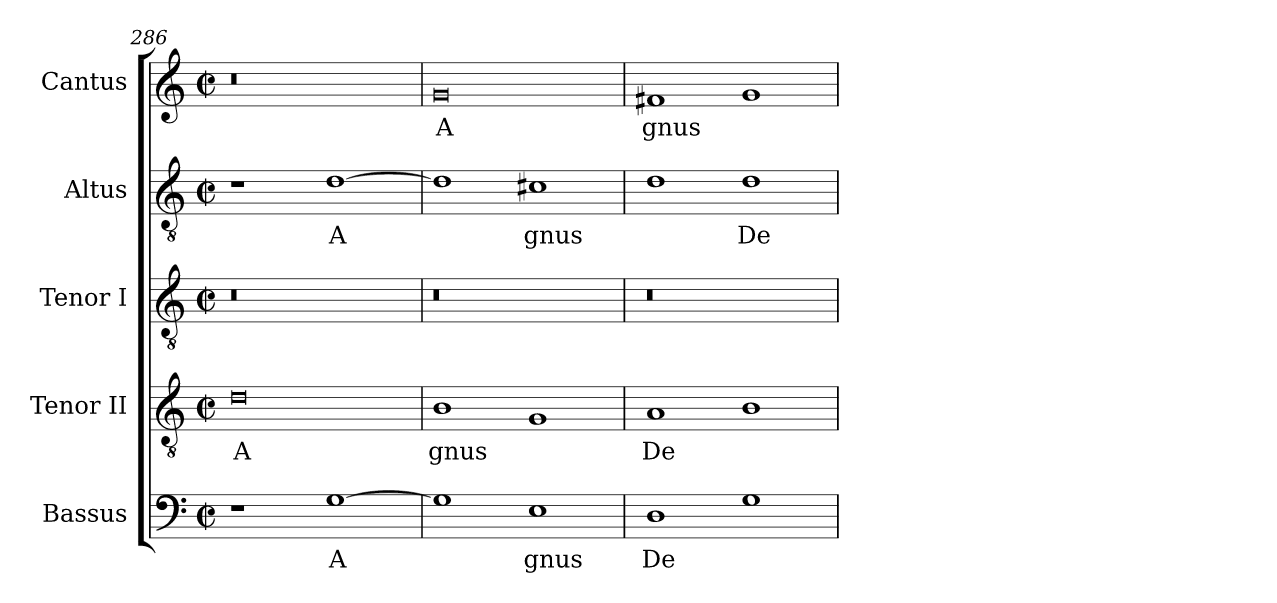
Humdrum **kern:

**kern	**text	**kern	**text	**kern	**kern	**text	**kern	**text
*part5	*part5	*part4	*part4	*part3	*part2	*part2	*part1	*part1
*staff5	*staff5	*staff4	*staff4	*staff3	*staff2	*staff2	*staff1	*staff1
*I"Bassus	*	*I"Tenor II	*	*I"Tenor I	*I"Altus	*	*I"Cantus	*
*I'B	*	*I'T II	*	*I'T I	*I'A	*	*I'C	*
!!LO:LB:g=z
*clefF4	*	*clefGv2	*	*clefGv2	*clefGv2	*	*clefG2	*
*k[]	*	*k[]	*	*k[]	*k[]	*	*k[]	*
*C:	*	*C:	*	*C:	*C:	*	*C:	*
*M2/2	*	*M2/2	*	*M2/2	*M2/2	*	*M2/2	*
*met(c|)	*	*met(c|)	*	*met(c|)	*met(c|)	*	*met(c|)	*
=286	=286	=286	=286	=286	=286	=286	=286	=286
!	!	!	!LO:LY:b:cj	!	!	!	!	!
1r	.	0d	A	0r	1r	.	0r	.
!	!LO:LY:b:cj	!	!	!	!	!LO:LY:b:cj	!	!
[>1G	A	.	.	.	[>1d	A	.	.
=287	=287	=287	=287	=287	=287	=287	=287	=287
!	!LO:LY:b:cj	!	!LO:LY:b:cj	!	!	!LO:LY:b:cj	!	!LO:LY:b:cj
1G]	.	1B	gnus	0r	1d]	.	0g	A
!	!LO:LY:b:cj	!	!LO:LY:b:cj	!	!	!LO:LY:b:cj	!	!
1E	gnus	1G	.	.	1c#X	gnus	.	.
=288	=288	=288	=288	=288	=288	=288	=288	=288
!	!LO:LY:b:cj	!	!LO:LY:b:cj	!	!	!LO:LY:b:cj	!	!LO:LY:b:cj
1D	De	1A	De	0r	1d	.	1f#X	gnus
!	!LO:LY:b:cj	!	!LO:LY:b:cj	!	!	!LO:LY:b:cj	!	!LO:LY:b:cj
1G	.	1B	.	.	1d	De	1g	.
=	=	=	=	=	=	=	=	=
*-	*-	*-	*-	*-	*-	*-	*-	*-
